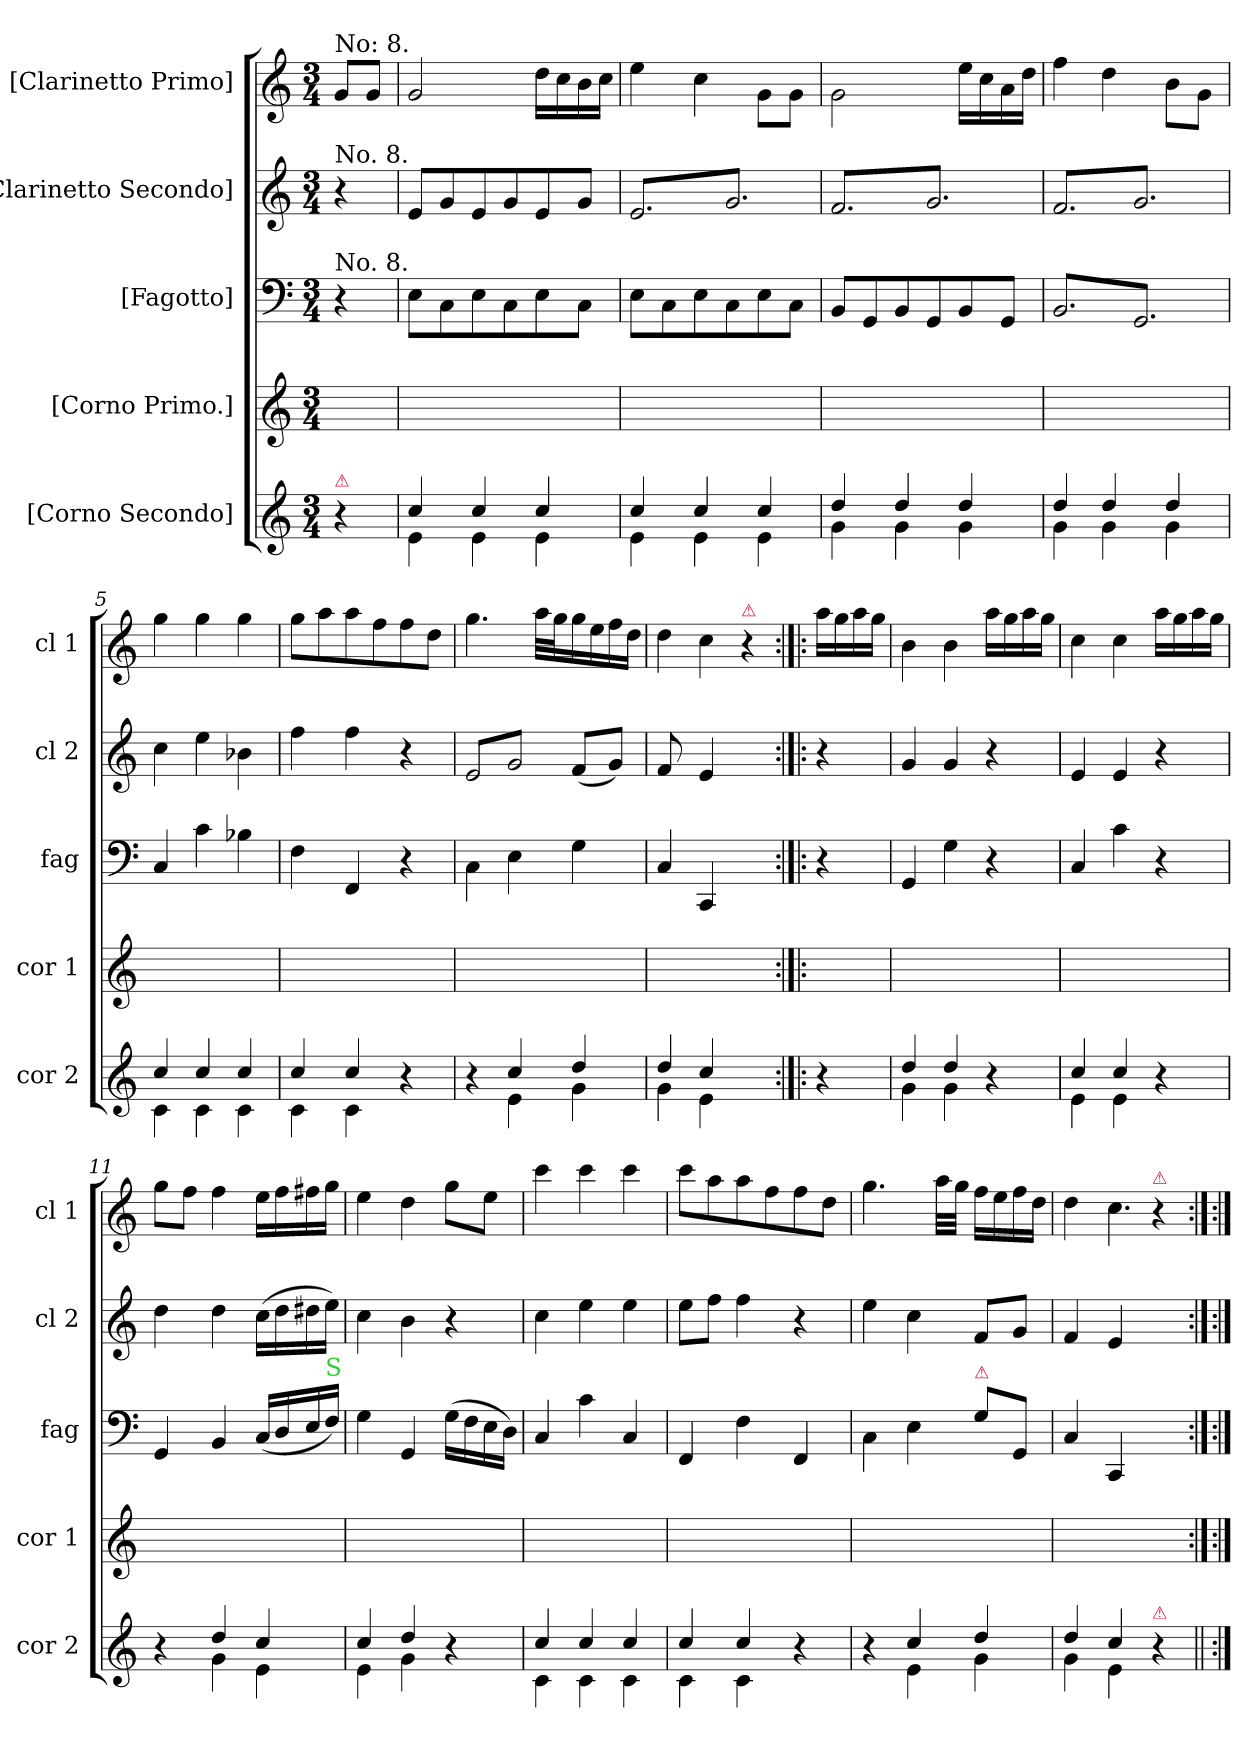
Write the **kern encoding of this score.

**kern	**kern	**kern	**kern	**kern
*part5	*part4	*part3	*part2	*part1
*staff5	*staff4	*staff3	*staff2	*staff1
*I"[Corno Secondo]	*I"[Corno Primo.]	*I"[Fagotto]	*I"[Clarinetto Secondo]	*I"[Clarinetto Primo]
*I'cor 2	*I'cor 1	*I'fag	*I'cl 2	*I'cl 1
*clefG2	*clefG2	*clefF4	*clefG2	*clefG2
*k[]	*k[]	*k[]	*k[]	*k[]
*M3/4	*M3/4	*M3/4	*M3/4	*M3/4
=	=	=	=	=
!	!	!	!	!LO:TX:a:t=No&colon; 8.
!	!	!	!LO:TX:a:t=No. 8.	!
!	!	!LO:TX:a:t=No. 8.	!	!
!LO:TX:a:color=crimson:t=⚠	!	!	!	!
4r	4ryy	4r	4r	8g/L
.	.	.	.	8g/J
=1	=1	=1	=1	=1
*^	*	*	*	*
4cc/	4e\	2.ryy	8E\L	8e/L	2g/
.	.	.	8C\	8g/	.
4cc/	4e\	.	8E\	8e/	.
.	.	.	8C\	8g/	.
4cc/	4e\	.	8E\	8e/	16dd\LL
.	.	.	.	.	16cc\
.	.	.	8C\J	8g/J	16b\
.	.	.	.	.	16cc\JJ
=2	=2	=2	=2	=2	=2
*	*	*	*	*tremolo	*
4cc/	4e\	2.ryy	8E\L	8e/L	4ee\
.	.	.	8C\	8g/	.
4cc/	4e\	.	8E\	8e/	4cc\
.	.	.	8C\	8g/	.
4cc/	4e\	.	8E\	8e/	8g\L
.	.	.	8C\J	8g/J	8g\J
=3	=3	=3	=3	=3	=3
4dd/	4g\	2.ryy	8BB/L	8f/L	2g\
.	.	.	8GG/	8g/	.
4dd/	4g\	.	8BB/	8f/	.
.	.	.	8GG/	8g/	.
4dd/	4g\	.	8BB/	8f/	16ee\LL
.	.	.	.	.	16cc\
.	.	.	8GG/J	8g/J	16a\
.	.	.	.	.	16dd\JJ
=4	=4	=4	=4	=4	=4
*	*	*	*tremolo	*	*
4dd/	4g\	2.ryy	8BB/L	8f/L	4ff\
.	.	.	8GG/	8g/	.
4dd/	4g\	.	8BB/	8f/	4dd\
.	.	.	8GG/	8g/	.
4dd/	4g\	.	8BB/	8f/	8b\L
.	.	.	8GG/J	8g/J	8g\J
*	*	*	*	*Xtremolo	*
*	*	*	*Xtremolo	*	*
=5	=5	=5	=5	=5	=5
4cc/	4c\	2.ryy	4C/	4cc\	4gg\
.	.	.	.	.	.
4cc/	4c\	.	4c\	4ee\	4gg\
4cc/	4c\	.	4B-X\	4b-X\	4gg\
=6	=6	=6	=6	=6	=6
4cc/	4c\	2.ryy	4F\	4ff\	8gg\L
.	.	.	.	.	8aa\
4cc/	4c\	.	4FF/	4ff\	8aa\
.	.	.	.	.	8ff\
4r	4ryy	.	4r	4r	8ff\
.	.	.	.	.	8dd\J
=7	=7	=7	=7	=7	=7
*	*	*	*	*tremolo	*
4r	4ryy	2.ryy	4C\	(8e/L	4.gg\
.	.	.	.	8g/)	.
4cc/	4e\	.	4E\	8e/	.
!	!	!	!	!	!LO:N:vis=32
.	.	.	.	8g/)J	16aa\LLL
*	*	*	*	*Xtremolo	*
!	!	!	!	!	!LO:N:vis=32
.	.	.	.	.	16gg\J
4dd/	4g\	.	4G\	(8f/L	16gg\
.	.	.	.	.	16ee\
.	.	.	.	8g/J)	16ff\
.	.	.	.	.	16dd\JJ
=8	=8	=8	=8	=8	=8
!	!	!	!	!LO:N:vis=8	!
4dd/	4g\	2ryy	4C/	4f/	4dd\
4cc/	4e\	.	4CC/	4e/	4cc\
!	!	!	!	!	!LO:TX:a:color=crimson:t=⚠
4ryy	4ryy	4ryy	4ryy	4ryy	4r
*v	*v	*	*	*	*
=:|!|:	=:|!|:	=:|!|:	=:|!|:	=:|!|:
4r	4ryy	4r	4r	16aa\LL
.	.	.	.	16gg\
.	.	.	.	16aa\
.	.	.	.	16gg\JJ
=9	=9	=9	=9	=9
*^	*	*	*	*
4dd/	4g\	2.ryy	4GG/	4g/	4b\
4dd/	4g\	.	4G\	4g/	4b\
4r	4ryy	.	4r	4r	16aa\LL
.	.	.	.	.	16gg\
.	.	.	.	.	16aa\
.	.	.	.	.	16gg\JJ
=10	=10	=10	=10	=10	=10
4cc/	4e\	2.ryy	4C/	4e/	4cc\
4cc/	4e\	.	4c\	4e/	4cc\
4r	4ryy	.	4r	4r	16aa\LL
.	.	.	.	.	16gg\
.	.	.	.	.	16aa\
.	.	.	.	.	16gg\JJ
=11	=11	=11	=11	=11	=11
4r	4ryy	2.ryy	4GG/	4dd\	8gg\L
.	.	.	.	.	8ff\J
4dd/	4g\	.	4BB/	4dd\	4ff\
4cc/	4e\	.	(<16C/LL	(>16cc\LL	16ee\LL
.	.	.	16D/	16dd\	16ff\
.	.	.	16E/	16dd#X\	16ff#X\
!	!	!	!LO:TX:a:color=limegreen:t=S	!	!
.	.	.	16F/JJ)	16ee\JJ)	16gg\JJ
=12	=12	=12	=12	=12	=12
4cc/	4e\	2.ryy	4G\	4cc\	4ee\
4dd/	4g\	.	4GG/	4b\	4dd\
4r	4ryy	.	(>16G\LL	4r	8gg\L
.	.	.	16F\	.	.
.	.	.	16E\	.	8ee\J
.	.	.	16D\JJ)	.	.
=13	=13	=13	=13	=13	=13
4cc/	4c\	2.ryy	4C/	4cc\	4ccc\
4cc/	4c\	.	4c\	4ee\	4ccc\
4cc/	4c\	.	4C/	4ee\	4ccc\
=14	=14	=14	=14	=14	=14
4cc/	4c\	2.ryy	4FF/	8ee\L	8ccc\L
.	.	.	.	8ff\J	8aa\
4cc/	4c\	.	4F\	4ff\	8aa\
.	.	.	.	.	8ff\
4r	4ryy	.	4FF/	4r	8ff\
.	.	.	.	.	8dd\J
=15	=15	=15	=15	=15	=15
4r	4ryy	2.ryy	4C\	4ee\	4.gg\
4cc/	4e\	.	4E\	4cc\	.
!	!	!	!	!	!LO:N:vis=32
.	.	.	.	.	16aa\LLL
!	!	!	!	!	!LO:N:vis=32
.	.	.	.	.	16gg\JJJ
!	!	!	!LO:TX:a:color=crimson:t=⚠	!	!
4dd/	4g\	.	8G\L	8f/L	16ff\LL
.	.	.	.	.	16ee\
.	.	.	8GG/J	8g/J	16ff\
.	.	.	.	.	16dd\JJ
=	=	=	=	=	=
4dd/	4g\	2ryy	4C/	4f/	4dd\
!	!	!	!	!	!LO:N:vis=4.
4cc/	4e\	.	4CC/	4e/	4cc\
!	!	!	!	!	!LO:TX:a:color=crimson:t=⚠
!LO:TX:a:color=crimson:t=⚠	!	!	!	!	!
4r	4ryy	4ryy	4ryy	4ryy	4r
*v	*v	*	*	*	*
=||	=:|!	=:|!	=:|!	=:|!
*-	*-	*-	*-	*-
